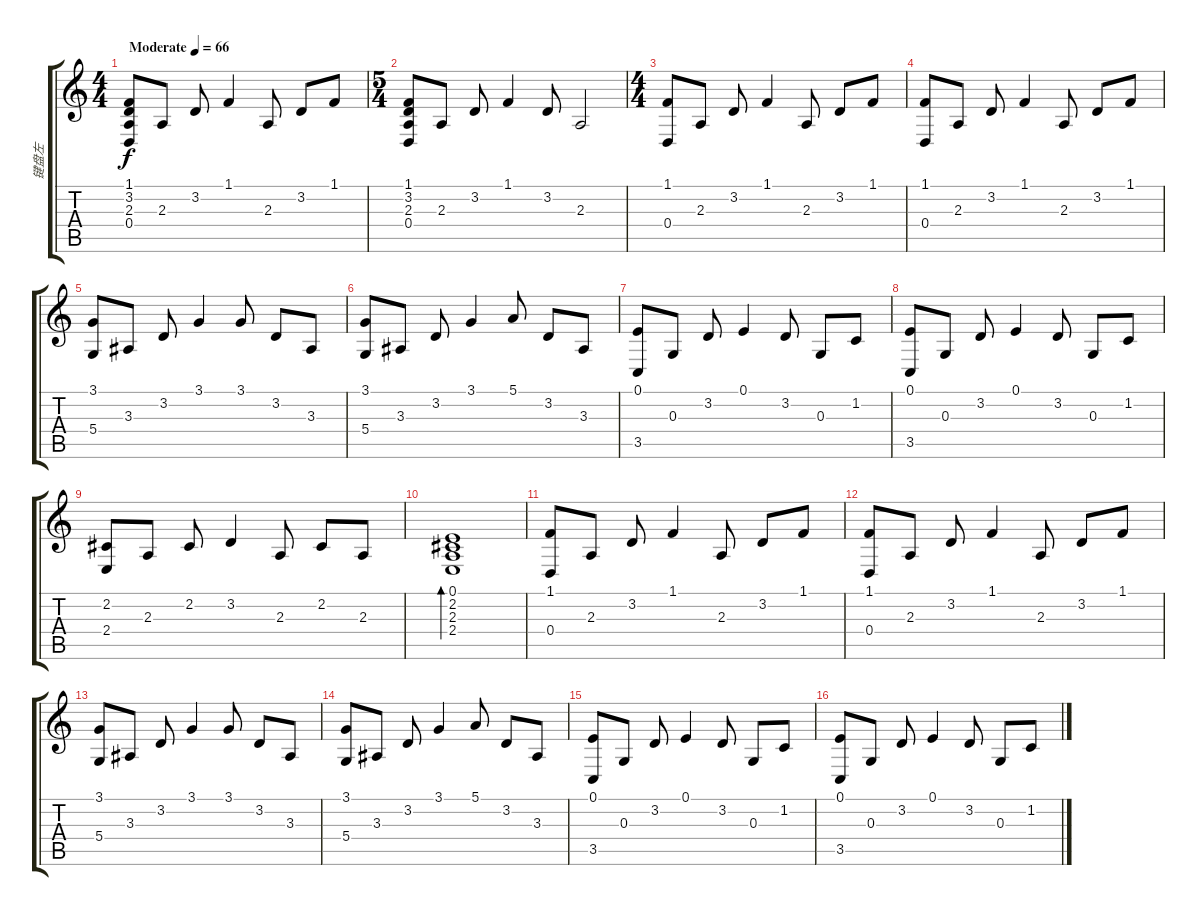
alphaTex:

\track ("键盘左" "键盘左") {instrument acousticgrandpiano}
\staff {score tabs}
\tuning (E4 B3 G3 D3 A2 E2) {hide}
\ts (4 4)
\tempo (66 "Moderate")
\clef g2
\ks c
(1.1 3.2 2.3 0.4).8{dy f instrument acousticgrandpiano} 2.3.8 3.2.8 1.1.4 2.3.8 3.2.8 1.1.8 |
\ts (5 4)
(1.1 3.2 2.3 0.4).8 2.3.8 3.2.8{txt ""} 1.1.4 3.2.8 2.3.2 |
\ts (4 4)
(1.1 0.4).8 2.3.8 3.2.8 1.1.4 2.3.8 3.2.8 1.1.8 |
(1.1 0.4).8 2.3.8 3.2.8 1.1.4 2.3.8 3.2.8 1.1.8 |
(3.1 5.4).8 3.3.8 3.2.8 3.1.4 3.1.8 3.2.8 3.3.8 |
(3.1 5.4).8 3.3.8 3.2.8 3.1.4 5.1.8 3.2.8 3.3.8 |
(0.1 3.5).8 0.3.8 3.2.8 0.1.4 3.2.8 0.3.8 1.2.8 |
(0.1 3.5).8 0.3.8 3.2.8 0.1.4 3.2.8 0.3.8 1.2.8 |
(2.2 2.4).8 2.3.8 2.2.8 3.2.4 2.3.8 2.2.8 2.3.8 |
(0.1 2.2 2.3 2.4).1{bd 240} |
(1.1 0.4).8 2.3.8 3.2.8 1.1.4 2.3.8 3.2.8 1.1.8 |
(1.1 0.4).8 2.3.8 3.2.8 1.1.4 2.3.8 3.2.8 1.1.8 |
(3.1 5.4).8 3.3.8 3.2.8 3.1.4 3.1.8 3.2.8 3.3.8 |
(3.1 5.4).8 3.3.8 3.2.8 3.1.4 5.1.8 3.2.8 3.3.8 |
(0.1 3.5).8 0.3.8 3.2.8 0.1.4 3.2.8 0.3.8 1.2.8 |
(0.1 3.5).8 0.3.8 3.2.8 0.1.4 3.2.8 0.3.8 1.2.8
